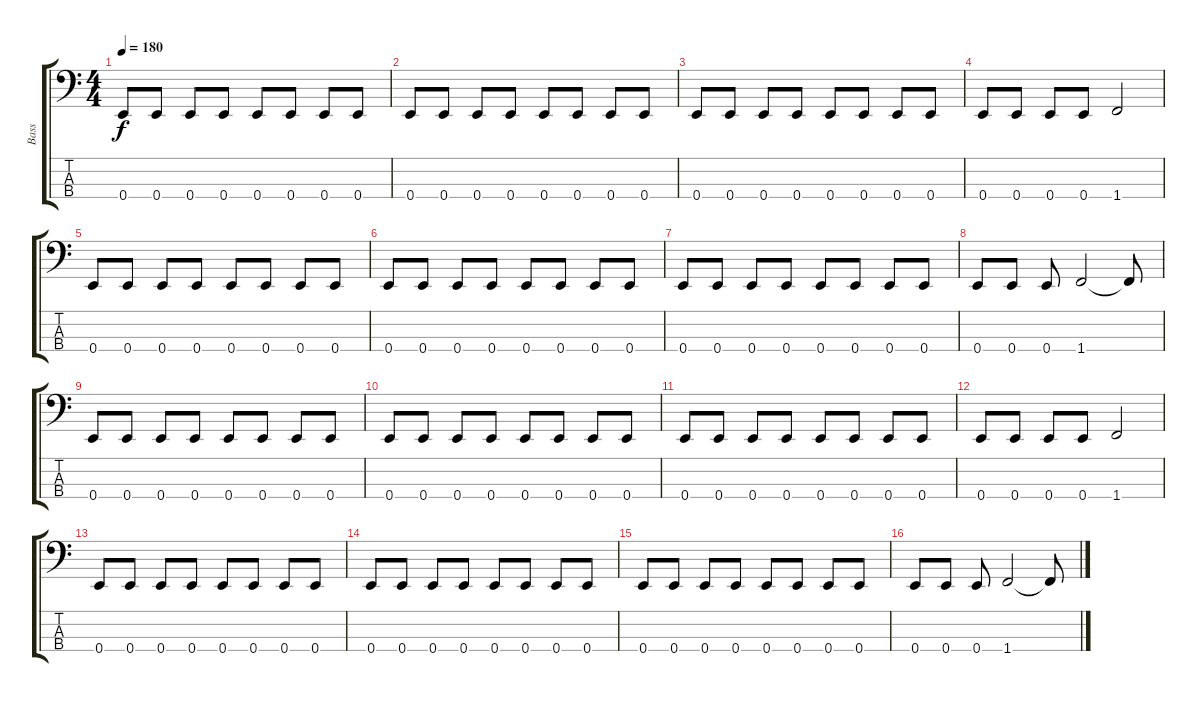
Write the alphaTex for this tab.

\track ("Bass" "Bass") {instrument electricbassfinger}
\staff {score tabs}
\tuning (G2 D2 A1 E1) {hide}
\ts (4 4)
\tempo 180
\clef f4
\ks c
0.4.8{dy f} 0.4.8 0.4.8 0.4.8 0.4.8 0.4.8 0.4.8 0.4.8 |
0.4.8 0.4.8 0.4.8 0.4.8 0.4.8 0.4.8 0.4.8 0.4.8 |
0.4.8 0.4.8 0.4.8 0.4.8 0.4.8 0.4.8 0.4.8 0.4.8 |
0.4.8 0.4.8 0.4.8 0.4.8 1.4.2 |
0.4.8 0.4.8 0.4.8 0.4.8 0.4.8 0.4.8 0.4.8 0.4.8 |
0.4.8 0.4.8 0.4.8 0.4.8 0.4.8 0.4.8 0.4.8 0.4.8 |
0.4.8 0.4.8 0.4.8 0.4.8 0.4.8 0.4.8 0.4.8 0.4.8 |
0.4.8 0.4.8 0.4.8 1.4.2 1.4{t}.8 |
0.4.8 0.4.8 0.4.8 0.4.8 0.4.8 0.4.8 0.4.8 0.4.8 |
0.4.8 0.4.8 0.4.8 0.4.8 0.4.8 0.4.8 0.4.8 0.4.8 |
0.4.8 0.4.8 0.4.8 0.4.8 0.4.8 0.4.8 0.4.8 0.4.8 |
0.4.8 0.4.8 0.4.8 0.4.8 1.4.2 |
0.4.8 0.4.8 0.4.8 0.4.8 0.4.8 0.4.8 0.4.8 0.4.8 |
0.4.8 0.4.8 0.4.8 0.4.8 0.4.8 0.4.8 0.4.8 0.4.8 |
0.4.8 0.4.8 0.4.8 0.4.8 0.4.8 0.4.8 0.4.8 0.4.8 |
0.4.8 0.4.8 0.4.8 1.4.2 1.4{t}.8
